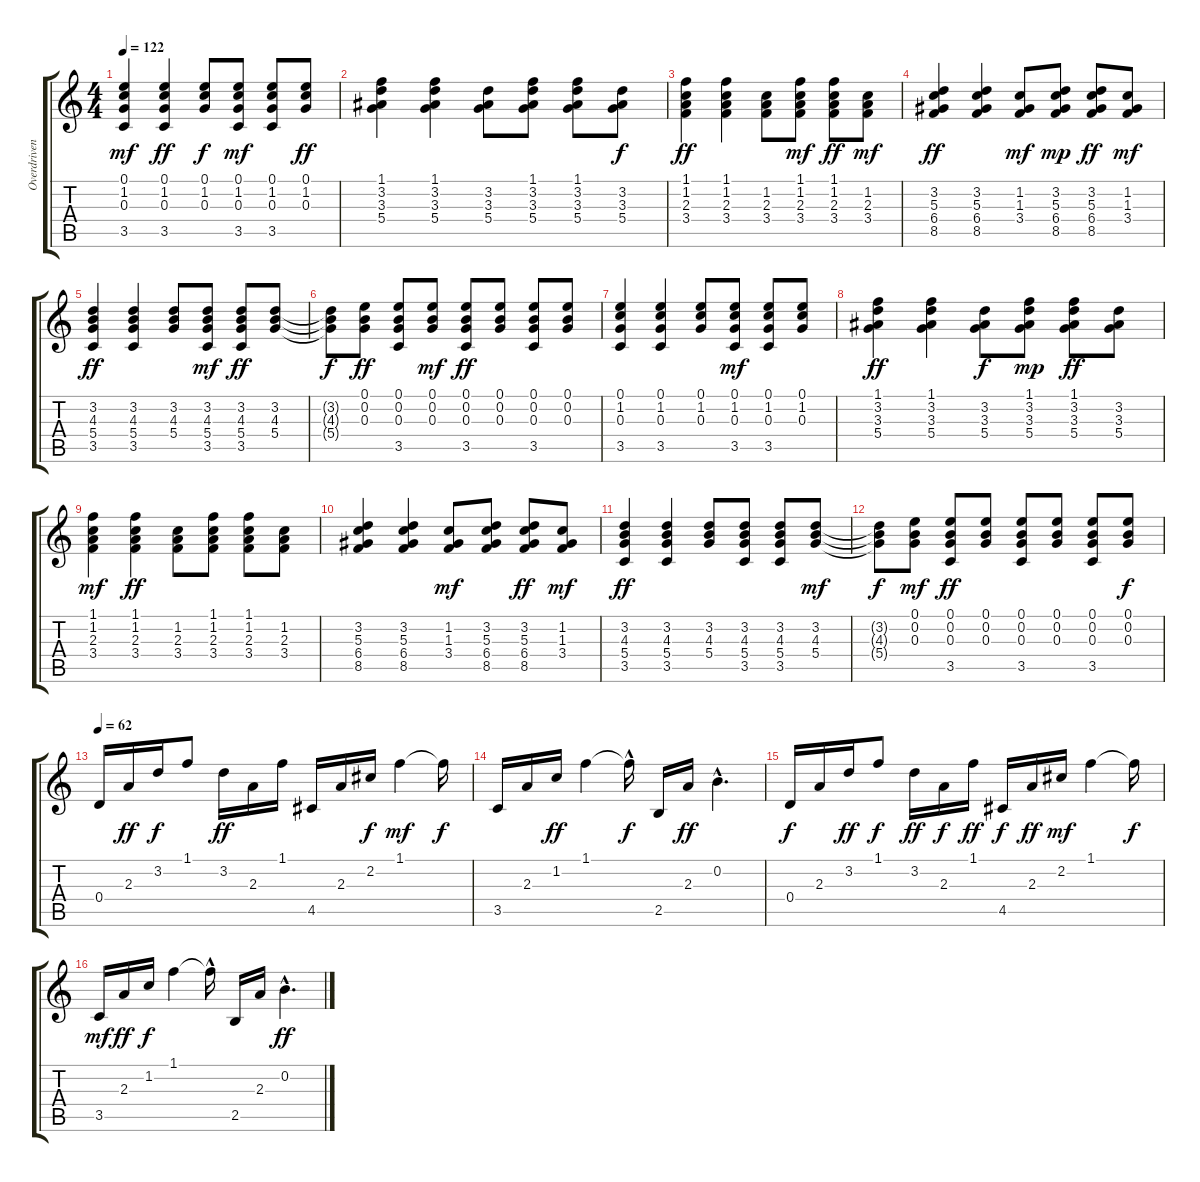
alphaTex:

\track ("Overdriven Guitar" "Overdriven") {instrument overdrivenguitar}
\staff {score tabs}
\tuning (E4 B3 G3 D3 A2 E2) {hide}
\ts (4 4)
\tempo 122
\clef g2
\ks c
(0.1 1.2 0.3 3.5).4{dy mf} (0.1 1.2 0.3 3.5).4{dy ff} (0.1 1.2 0.3).8{dy f} (0.1 1.2 0.3 3.5).8{dy mf} (0.1 1.2 0.3 3.5).8 (0.1 1.2 0.3).8{dy ff} |
(1.1 3.2 3.3 5.4).4 (1.1 3.2 3.3 5.4).4 (3.2 3.3 5.4).8 (1.1 3.2 3.3 5.4).8 (1.1 3.2 3.3 5.4).8 (3.2 3.3 5.4).8{dy f} |
(1.1 1.2 2.3 3.4).4{dy ff} (1.1 1.2 2.3 3.4).4 (1.2 2.3 3.4).8 (1.1 1.2 2.3 3.4).8{dy mf} (1.1 1.2 2.3 3.4).8{dy ff} (1.2 2.3 3.4).8{dy mf} |
(3.2 5.3 6.4 8.5).4{dy ff} (3.2 5.3 6.4 8.5).4 (1.2 1.3 3.4).8{dy mf} (3.2 5.3 6.4 8.5).8{dy mp} (3.2 5.3 6.4 8.5).8{dy ff} (1.2 1.3 3.4).8{dy mf} |
(3.2 4.3 5.4 3.5).4{dy ff} (3.2 4.3 5.4 3.5).4 (3.2 4.3 5.4).8 (3.2 4.3 5.4 3.5).8{dy mf} (3.2 4.3 5.4 3.5).8{dy ff} (3.2 4.3 5.4).8 |
(3.2{t} 4.3{t} 5.4{t}).8{dy f} (0.1 0.2 0.3).8{dy ff} (0.1 0.2 0.3 3.5).8 (0.1 0.2 0.3).8{dy mf} (0.1 0.2 0.3 3.5).8{dy ff} (0.1 0.2 0.3).8 (0.1 0.2 0.3 3.5).8 (0.1 0.2 0.3).8 |
(0.1 1.2 0.3 3.5).4 (0.1 1.2 0.3 3.5).4 (0.1 1.2 0.3).8 (0.1 1.2 0.3 3.5).8{dy mf} (0.1 1.2 0.3 3.5).8 (0.1 1.2 0.3).8 |
(1.1 3.2 3.3 5.4).4{dy ff} (1.1 3.2 3.3 5.4).4 (3.2 3.3 5.4).8{dy f} (1.1 3.2 3.3 5.4).8{dy mp} (1.1 3.2 3.3 5.4).8{dy ff} (3.2 3.3 5.4).8 |
(1.1 1.2 2.3 3.4).4{dy mf} (1.1 1.2 2.3 3.4).4{dy ff} (1.2 2.3 3.4).8 (1.1 1.2 2.3 3.4).8 (1.1 1.2 2.3 3.4).8 (1.2 2.3 3.4).8 |
(3.2 5.3 6.4 8.5).4 (3.2 5.3 6.4 8.5).4 (1.2 1.3 3.4).8{dy mf} (3.2 5.3 6.4 8.5).8 (3.2 5.3 6.4 8.5).8{dy ff} (1.2 1.3 3.4).8{dy mf} |
(3.2 4.3 5.4 3.5).4{dy ff} (3.2 4.3 5.4 3.5).4 (3.2 4.3 5.4).8 (3.2 4.3 5.4 3.5).8 (3.2 4.3 5.4 3.5).8 (3.2 4.3 5.4).8{dy mf} |
(3.2{t} 4.3{t} 5.4{t}).8{dy f} (0.1 0.2 0.3).8{dy mf} (0.1 0.2 0.3 3.5).8{dy ff} (0.1 0.2 0.3).8 (0.1 0.2 0.3 3.5).8 (0.1 0.2 0.3).8 (0.1 0.2 0.3 3.5).8 (0.1 0.2 0.3).8{dy f} |
\tempo 62
0.4.16 2.3.16{dy ff} 3.2.16{dy f} 1.1.8 3.2.16{dy ff} 2.3.16 1.1.16 4.5.16 2.3.16 2.2.16{dy f} 1.1.4{dy mf} 1.1{t}.16{dy f} |
3.5.16 2.3.16 1.2.16{dy ff} 1.1.4 1.1{hac t}.16{dy f} 2.5.16 2.3.16{dy ff} 0.2{hac}.4{d} |
0.4.16{dy f} 2.3.16 3.2.16{dy ff} 1.1.8{dy f} 3.2.16{dy ff} 2.3.16{dy f} 1.1.16{dy ff} 4.5.16{dy f} 2.3.16{dy ff} 2.2.16{dy mf} 1.1.4 1.1{t}.16{dy f} |
3.5.16{dy mf} 2.3.16{dy ff} 1.2.16{dy f} 1.1.4 1.1{hac t}.16 2.5.16 2.3.16 0.2{hac}.4{d dy ff}
